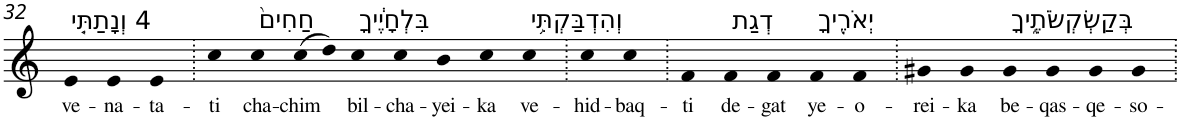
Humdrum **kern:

**kern	**text
*part1	*part1
*staff1	*staff1
*I"Piano	*
*I'Pno	*
!!LO:PB:g=z
*clefG2	*
*k[]	*
=32	=32
!LO:TX:a:t=4 וְנָתַתִּ֤י	!
!	!LO:LY:b
4e	ve-
!	!LO:LY:b
4e	-na-
!	!LO:LY:b
4e	-ta-
=33.	=33.
!	!LO:LY:b
4cc	-ti
!LO:TX:a:t=חַחִים֙	!
!	!LO:LY:b
4cc	cha-
!	!LO:LY:b
(>8cc	-chim
8dd)	.
!LO:TX:a:t=בִּלְחָיֶ֔יךָ	!
!	!LO:LY:b
4cc	bil-
!	!LO:LY:b
4cc	-cha-
!	!LO:LY:b
4b	-yei-
!	!LO:LY:b
4cc	-ka
!LO:TX:a:t=וְהִדְבַּקְתִּ֥י	!
!	!LO:LY:b
4cc	ve-
=34.	=34.
!	!LO:LY:b
4cc	-hid-
!	!LO:LY:b
4cc	-baq-
=35.	=35.
!	!LO:LY:b
4f	-ti
!LO:TX:a:t=דְגַת	!
!	!LO:LY:b
4f	de-
!	!LO:LY:b
4f	-gat
!LO:TX:a:t=יְאֹרֶ֖יךָ	!
!	!LO:LY:b
4f	ye-
!	!LO:LY:b
4f	-o-
=36.	=36.
!	!LO:LY:b
4g#X	-rei-
!	!LO:LY:b
4g#	-ka
!LO:TX:a:t=בְּקַשְׂקְשֹׂתֶ֑יךָ	!
!	!LO:LY:b
4g#	be-
!	!LO:LY:b
4g#	-qas-
!	!LO:LY:b
4g#	-qe-
!	!LO:LY:b
4g#	-so-
=.	=.
*-	*-
